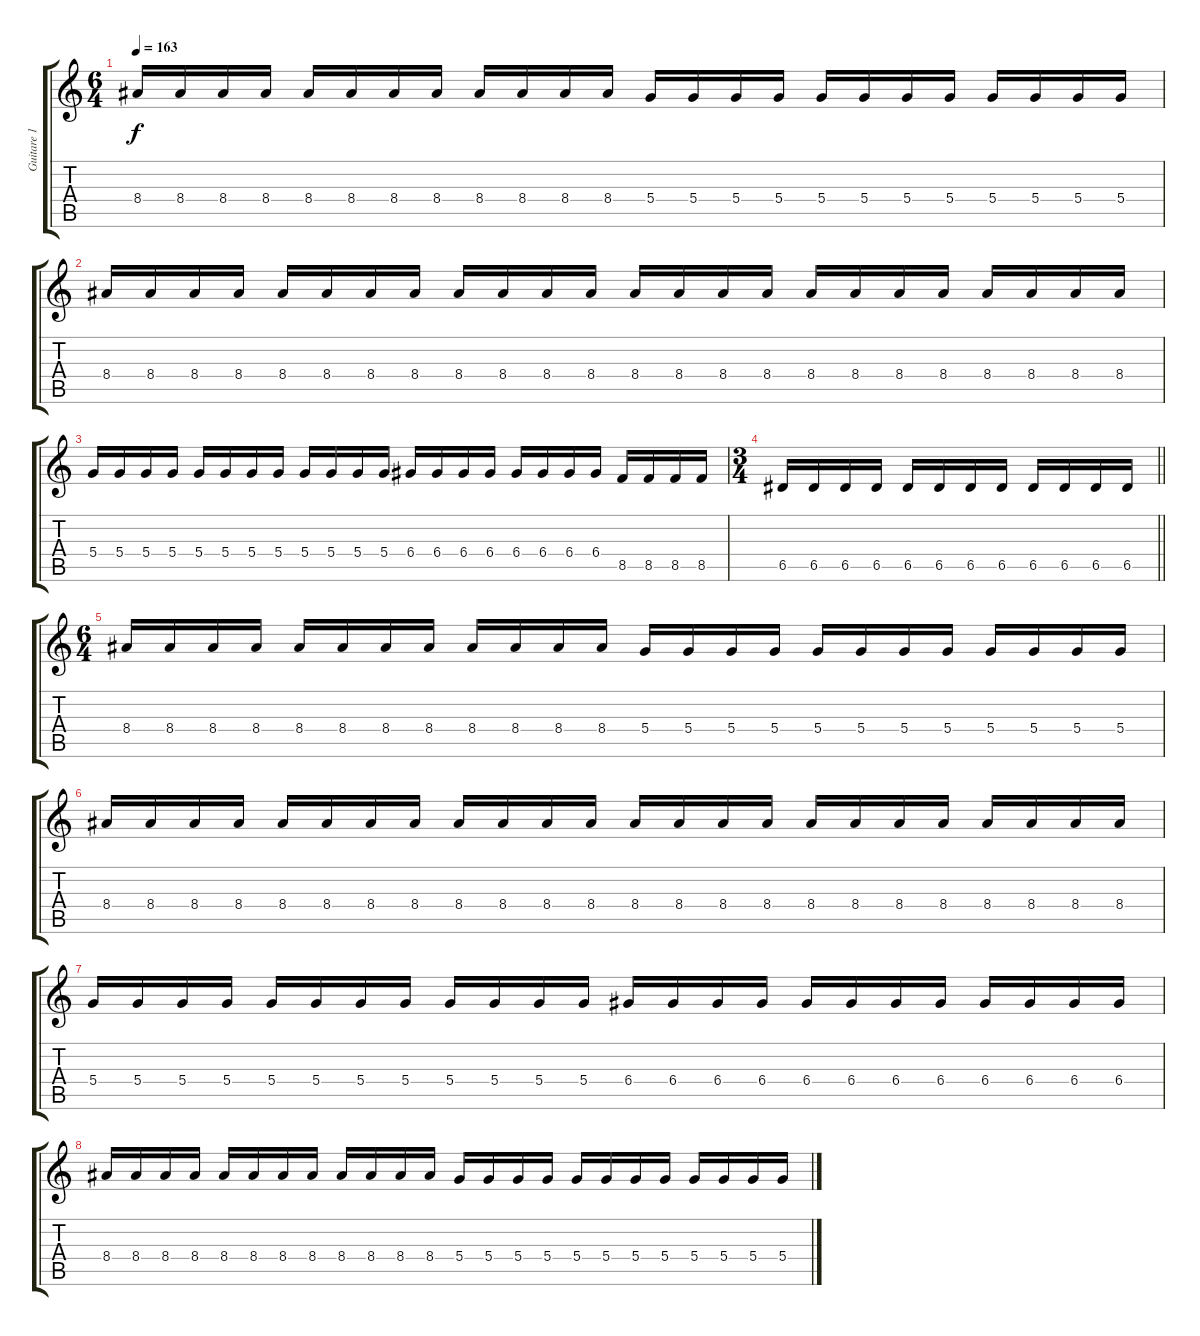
\track ("Guitare 1" "Guitare 1") {instrument overdrivenguitar}
\staff {score tabs}
\tuning (E4 B3 G3 D3 A2 E2) {hide}
\ts (6 4)
\tempo 163
\clef g2
\ks c
8.4.16{dy f} 8.4.16 8.4.16 8.4.16 8.4.16 8.4.16 8.4.16 8.4.16 8.4.16 8.4.16 8.4.16 8.4.16 5.4.16 5.4.16 5.4.16 5.4.16 5.4.16 5.4.16 5.4.16 5.4.16 5.4.16 5.4.16 5.4.16 5.4.16 |
8.4.16 8.4.16 8.4.16 8.4.16 8.4.16 8.4.16 8.4.16 8.4.16 8.4.16 8.4.16 8.4.16 8.4.16 8.4.16 8.4.16 8.4.16 8.4.16 8.4.16 8.4.16 8.4.16 8.4.16 8.4.16 8.4.16 8.4.16 8.4.16 |
5.4.16 5.4.16 5.4.16 5.4.16 5.4.16 5.4.16 5.4.16 5.4.16 5.4.16 5.4.16 5.4.16 5.4.16 6.4.16 6.4.16 6.4.16 6.4.16 6.4.16 6.4.16 6.4.16 6.4.16 8.5.16 8.5.16 8.5.16 8.5.16 |
\ts (3 4)
\barLineRight lightlight
6.5.16 6.5.16 6.5.16 6.5.16 6.5.16 6.5.16 6.5.16 6.5.16 6.5.16 6.5.16 6.5.16 6.5.16 |
\ts (6 4)
8.4.16 8.4.16 8.4.16 8.4.16 8.4.16 8.4.16 8.4.16 8.4.16 8.4.16 8.4.16 8.4.16 8.4.16 5.4.16 5.4.16 5.4.16 5.4.16 5.4.16 5.4.16 5.4.16 5.4.16 5.4.16 5.4.16 5.4.16 5.4.16 |
8.4.16 8.4.16 8.4.16 8.4.16 8.4.16 8.4.16 8.4.16 8.4.16 8.4.16 8.4.16 8.4.16 8.4.16 8.4.16 8.4.16 8.4.16 8.4.16 8.4.16 8.4.16 8.4.16 8.4.16 8.4.16 8.4.16 8.4.16 8.4.16 |
5.4.16 5.4.16 5.4.16 5.4.16 5.4.16 5.4.16 5.4.16 5.4.16 5.4.16 5.4.16 5.4.16 5.4.16 6.4.16 6.4.16 6.4.16 6.4.16 6.4.16 6.4.16 6.4.16 6.4.16 6.4.16 6.4.16 6.4.16 6.4.16 |
8.4.16 8.4.16 8.4.16 8.4.16 8.4.16 8.4.16 8.4.16 8.4.16 8.4.16 8.4.16 8.4.16 8.4.16 5.4.16 5.4.16 5.4.16 5.4.16 5.4.16 5.4.16 5.4.16 5.4.16 5.4.16 5.4.16 5.4.16 5.4.16
